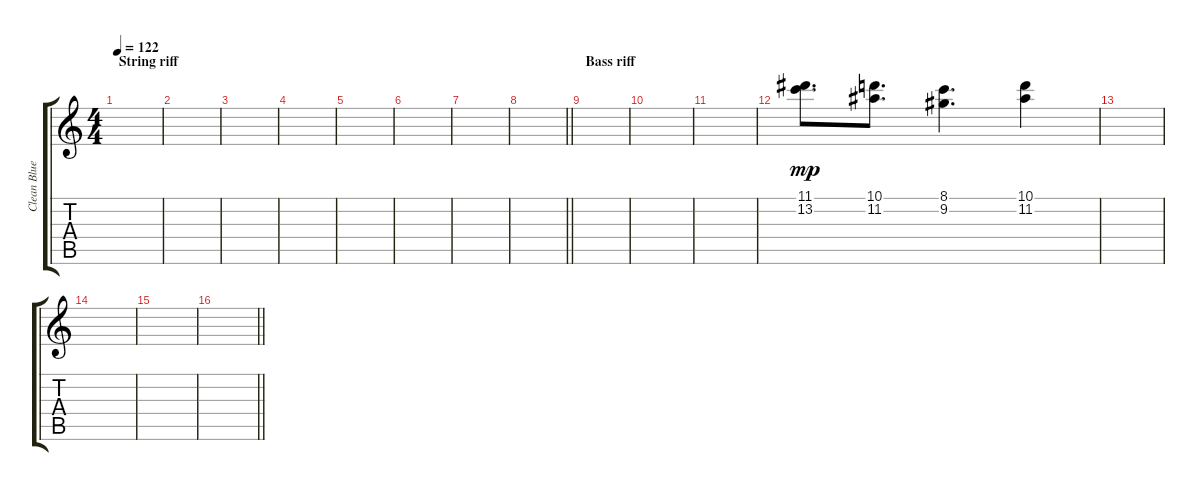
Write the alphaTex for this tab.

\track ("Clean Blues Guitar Riffs" "Clean Blue") {instrument electricguitarjazz}
\staff {score tabs}
\tuning (E4 B3 G3 D3 A2 E2) {hide}
\ts (4 4)
\section ("" "String riff")
\tempo 122
\clef g2
\ks c
|
|
|
|
|
|
|
\barLineRight lightlight
|
\section ("" "Bass riff")
|
|
|
(11.1 13.2).8{d dy mp} (10.1 11.2).8{d} (8.1 9.2).4{d} (10.1 11.2).4 |
|
|
|
\barLineRight lightlight
